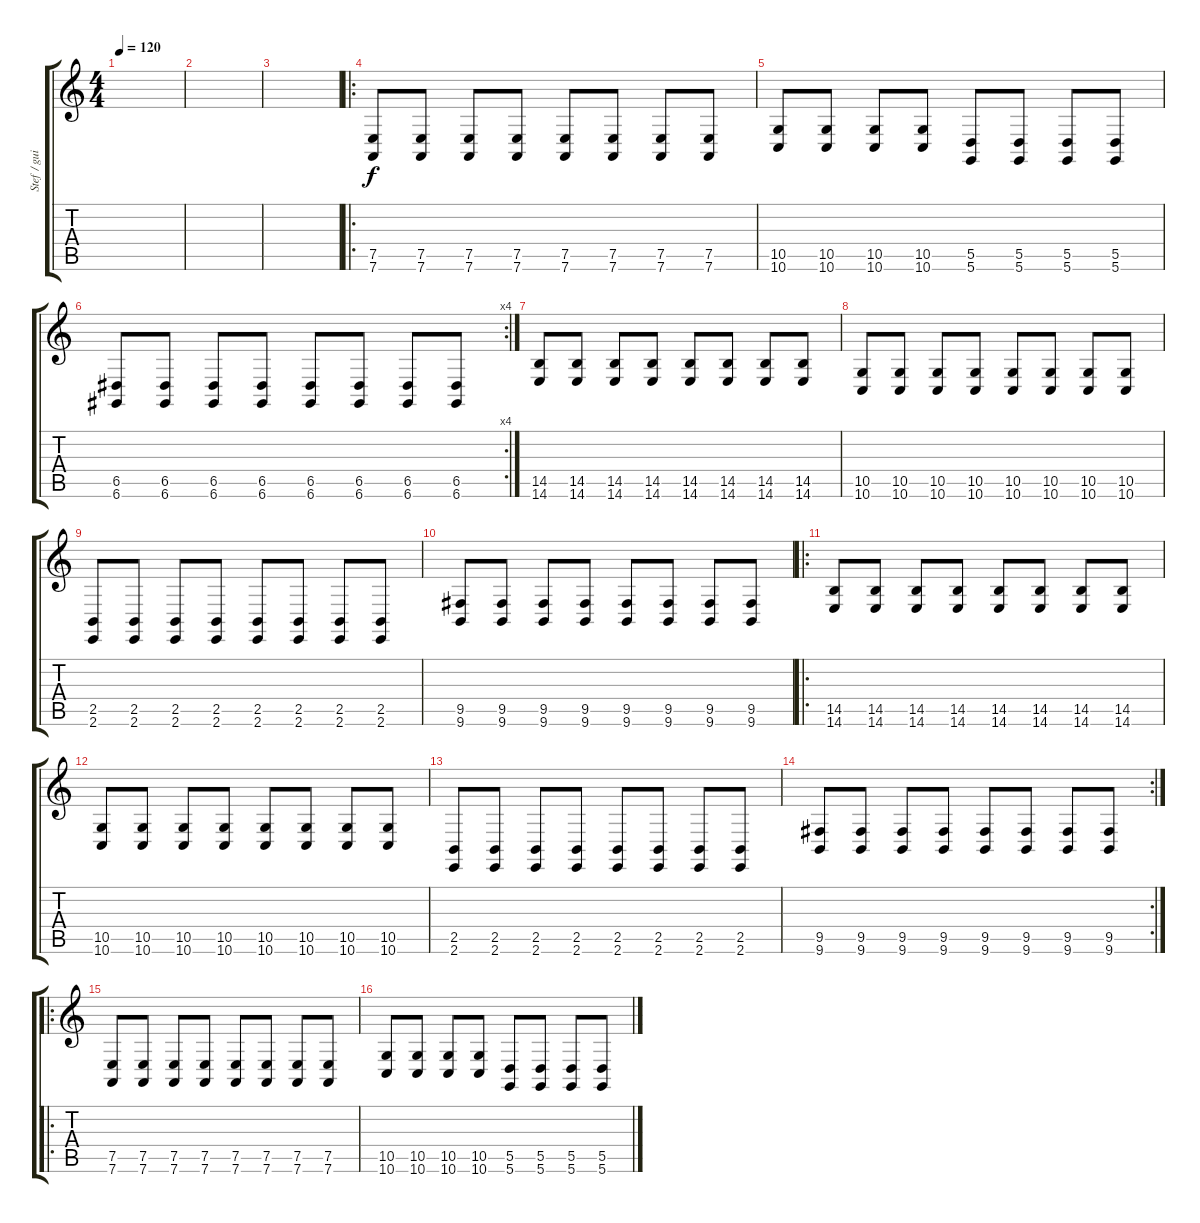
\track ("Stef / guitar" "Stef / gui") {instrument sitar}
\staff {score tabs}
\tuning (E4 B3 G3 D3 A2 D2) {hide}
\ts (4 4)
\tempo 120
\clef g2
\ks c
|
|
|
\ro
(7.5 7.6).8 (7.5 7.6).8 (7.5 7.6).8 (7.5 7.6).8 (7.5 7.6).8 (7.5 7.6).8 (7.5 7.6).8 (7.5 7.6).8 |
(10.5 10.6).8 (10.5 10.6).8 (10.5 10.6).8 (10.5 10.6).8 (5.5 5.6).8 (5.5 5.6).8 (5.5 5.6).8 (5.5 5.6).8 |
\rc 4
(6.5 6.6).8 (6.5 6.6).8 (6.5 6.6).8 (6.5 6.6).8 (6.5 6.6).8 (6.5 6.6).8 (6.5 6.6).8 (6.5 6.6).8 |
(14.5 14.6).8 (14.5 14.6).8 (14.5 14.6).8 (14.5 14.6).8 (14.5 14.6).8 (14.5 14.6).8 (14.5 14.6).8 (14.5 14.6).8 |
(10.5 10.6).8 (10.5 10.6).8 (10.5 10.6).8 (10.5 10.6).8 (10.5 10.6).8 (10.5 10.6).8 (10.5 10.6).8 (10.5 10.6).8 |
(2.5 2.6).8 (2.5 2.6).8 (2.5 2.6).8 (2.5 2.6).8 (2.5 2.6).8 (2.5 2.6).8 (2.5 2.6).8 (2.5 2.6).8 |
(9.5 9.6).8 (9.5 9.6).8 (9.5 9.6).8 (9.5 9.6).8 (9.5 9.6).8 (9.5 9.6).8 (9.5 9.6).8 (9.5 9.6).8 |
\ro
(14.5 14.6).8 (14.5 14.6).8 (14.5 14.6).8 (14.5 14.6).8 (14.5 14.6).8 (14.5 14.6).8 (14.5 14.6).8 (14.5 14.6).8 |
(10.5 10.6).8 (10.5 10.6).8 (10.5 10.6).8 (10.5 10.6).8 (10.5 10.6).8 (10.5 10.6).8 (10.5 10.6).8 (10.5 10.6).8 |
(2.5 2.6).8 (2.5 2.6).8 (2.5 2.6).8 (2.5 2.6).8 (2.5 2.6).8 (2.5 2.6).8 (2.5 2.6).8 (2.5 2.6).8 |
\rc 2
(9.5 9.6).8 (9.5 9.6).8 (9.5 9.6).8 (9.5 9.6).8 (9.5 9.6).8 (9.5 9.6).8 (9.5 9.6).8 (9.5 9.6).8 |
\ro
(7.5 7.6).8 (7.5 7.6).8 (7.5 7.6).8 (7.5 7.6).8 (7.5 7.6).8 (7.5 7.6).8 (7.5 7.6).8 (7.5 7.6).8 |
(10.5 10.6).8 (10.5 10.6).8 (10.5 10.6).8 (10.5 10.6).8 (5.5 5.6).8 (5.5 5.6).8 (5.5 5.6).8 (5.5 5.6).8
